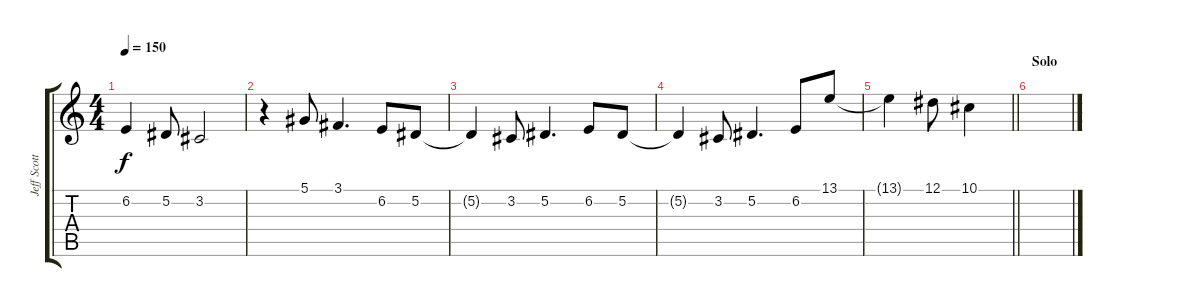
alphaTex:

\track ("Jeff Scott Soto" "Jeff Scott") {instrument lead2sawtooth}
\staff {score tabs}
\tuning (Eb4 Bb3 Gb3 Db3 Ab2 Eb2) {hide}
\ts (4 4)
\tempo 150
\clef g2
\ks c
6.2{t}.4{dy f} 5.2.8 3.2.2 |
r.4 5.1.8 3.1.4{d} 6.2.8 5.2.8 |
5.2{t}.4 3.2.8 5.2.4{d} 6.2.8 5.2.8 |
5.2{t}.4 3.2.8 5.2.4{d} 6.2.8 13.1.8 |
\barLineRight lightlight
13.1{t}.4 12.1.8 10.1.4 |
\section ("" "Solo")
